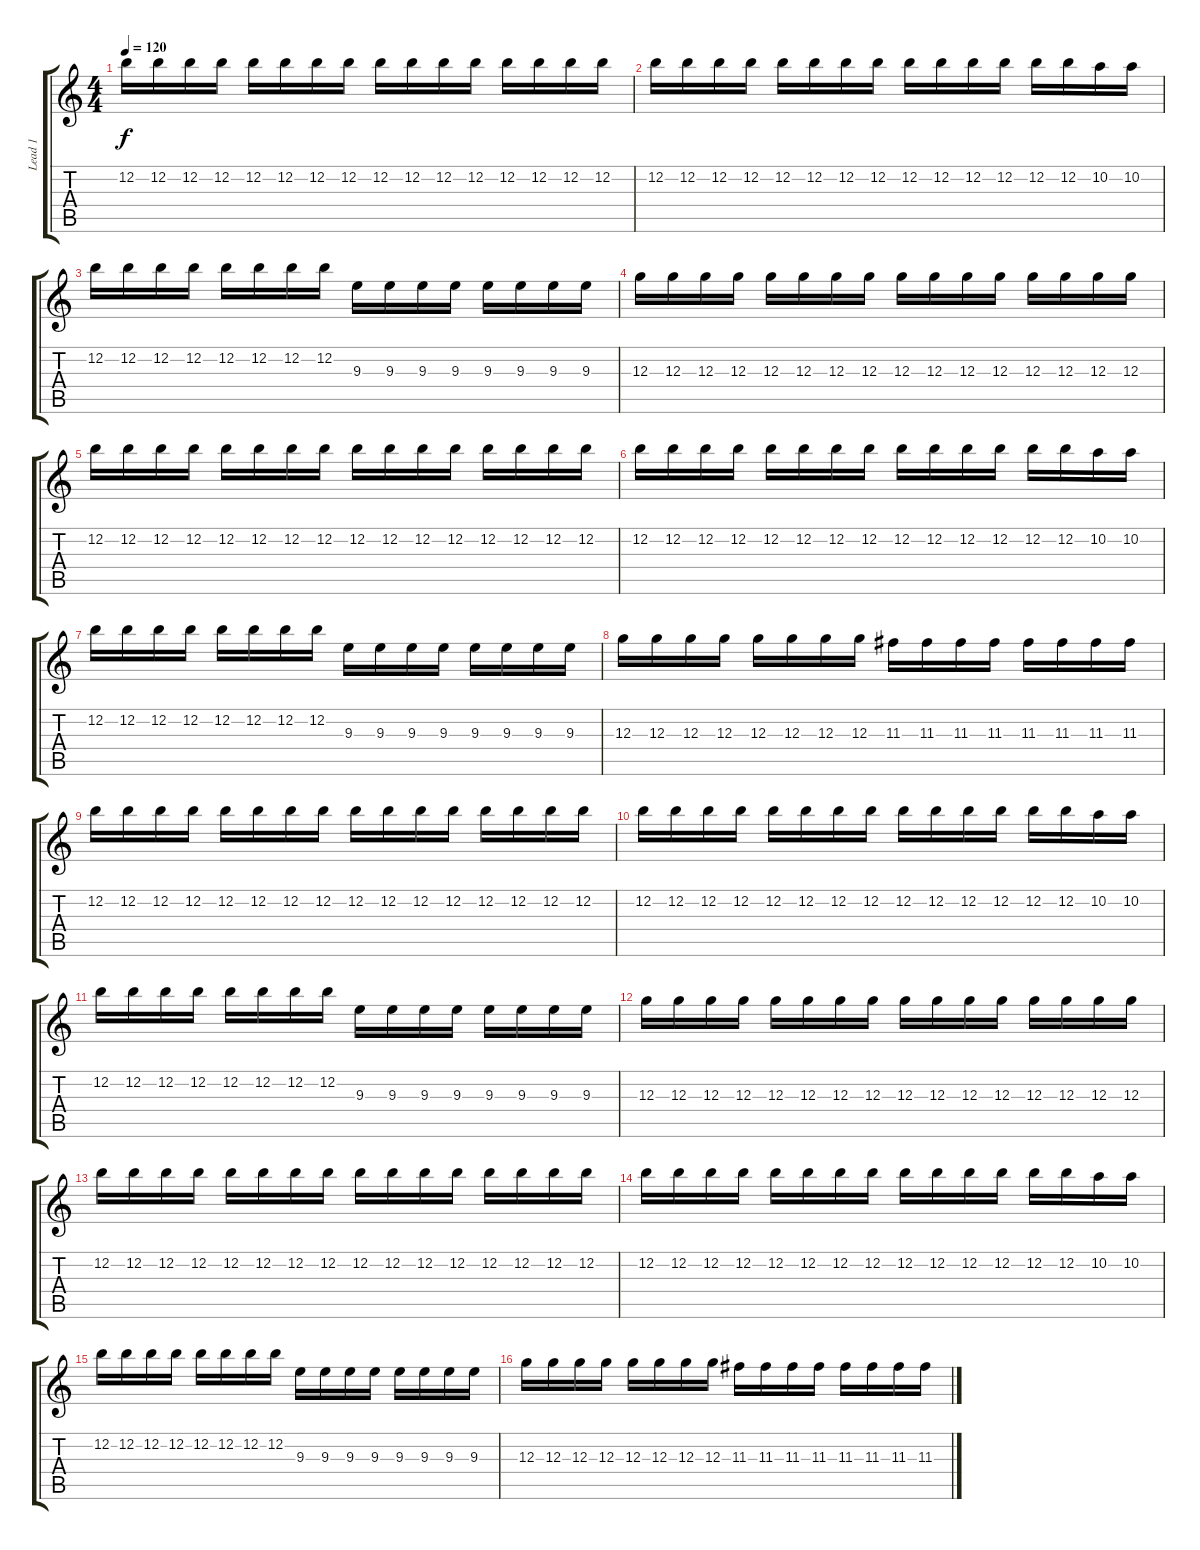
\track ("Lead 1" "Lead 1") {instrument distortionguitar}
\staff {score tabs}
\tuning (E4 B3 G3 D3 A2 E2) {hide}
\ts (4 4)
\tempo 120
\clef g2
\ks c
12.2.16{dy f} 12.2.16 12.2.16 12.2.16 12.2.16 12.2.16 12.2.16 12.2.16 12.2.16 12.2.16 12.2.16 12.2.16 12.2.16 12.2.16 12.2.16 12.2.16 |
12.2.16 12.2.16 12.2.16 12.2.16 12.2.16 12.2.16 12.2.16 12.2.16 12.2.16 12.2.16 12.2.16 12.2.16 12.2.16 12.2.16 10.2.16 10.2.16 |
12.2.16 12.2.16 12.2.16 12.2.16 12.2.16 12.2.16 12.2.16 12.2.16 9.3.16 9.3.16 9.3.16 9.3.16 9.3.16 9.3.16 9.3.16 9.3.16 |
12.3.16 12.3.16 12.3.16 12.3.16 12.3.16 12.3.16 12.3.16 12.3.16 12.3.16 12.3.16 12.3.16 12.3.16 12.3.16 12.3.16 12.3.16 12.3.16 |
12.2.16 12.2.16 12.2.16 12.2.16 12.2.16 12.2.16 12.2.16 12.2.16 12.2.16 12.2.16 12.2.16 12.2.16 12.2.16 12.2.16 12.2.16 12.2.16 |
12.2.16 12.2.16 12.2.16 12.2.16 12.2.16 12.2.16 12.2.16 12.2.16 12.2.16 12.2.16 12.2.16 12.2.16 12.2.16 12.2.16 10.2.16 10.2.16 |
12.2.16 12.2.16 12.2.16 12.2.16 12.2.16 12.2.16 12.2.16 12.2.16 9.3.16 9.3.16 9.3.16 9.3.16 9.3.16 9.3.16 9.3.16 9.3.16 |
12.3.16 12.3.16 12.3.16 12.3.16 12.3.16 12.3.16 12.3.16 12.3.16 11.3.16 11.3.16 11.3.16 11.3.16 11.3.16 11.3.16 11.3.16 11.3.16 |
12.2.16 12.2.16 12.2.16 12.2.16 12.2.16 12.2.16 12.2.16 12.2.16 12.2.16 12.2.16 12.2.16 12.2.16 12.2.16 12.2.16 12.2.16 12.2.16 |
12.2.16 12.2.16 12.2.16 12.2.16 12.2.16 12.2.16 12.2.16 12.2.16 12.2.16 12.2.16 12.2.16 12.2.16 12.2.16 12.2.16 10.2.16 10.2.16 |
12.2.16 12.2.16 12.2.16 12.2.16 12.2.16 12.2.16 12.2.16 12.2.16 9.3.16 9.3.16 9.3.16 9.3.16 9.3.16 9.3.16 9.3.16 9.3.16 |
12.3.16 12.3.16 12.3.16 12.3.16 12.3.16 12.3.16 12.3.16 12.3.16 12.3.16 12.3.16 12.3.16 12.3.16 12.3.16 12.3.16 12.3.16 12.3.16 |
12.2.16 12.2.16 12.2.16 12.2.16 12.2.16 12.2.16 12.2.16 12.2.16 12.2.16 12.2.16 12.2.16 12.2.16 12.2.16 12.2.16 12.2.16 12.2.16 |
12.2.16 12.2.16 12.2.16 12.2.16 12.2.16 12.2.16 12.2.16 12.2.16 12.2.16 12.2.16 12.2.16 12.2.16 12.2.16 12.2.16 10.2.16 10.2.16 |
12.2.16 12.2.16 12.2.16 12.2.16 12.2.16 12.2.16 12.2.16 12.2.16 9.3.16 9.3.16 9.3.16 9.3.16 9.3.16 9.3.16 9.3.16 9.3.16 |
12.3.16 12.3.16 12.3.16 12.3.16 12.3.16 12.3.16 12.3.16 12.3.16 11.3.16 11.3.16 11.3.16 11.3.16 11.3.16 11.3.16 11.3.16 11.3.16
